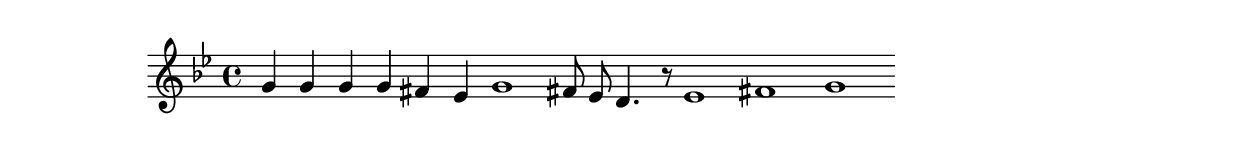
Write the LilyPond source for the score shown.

%% DO NOT EDIT this file manually; it is automatically
%% generated from LSR http://lsr.dsi.unimi.it
%% Make any changes in LSR itself, or in Documentation/snippets/new/ ,
%% and then run scripts/auxiliar/makelsr.py
%%
%% This file is in the public domain.
\version "2.15.20"

\header {
  lsrtags = "world-music"

%% Translation of GIT committish: 2d548a99cb9dba80f2ff035582009477cd37eceb
  texidoces = "
Para las improvisaciones o @emph{taqasim} que son libres durante unos
momentos, se puede omitir la indicación de compás y se puede usar
@code{\\cadenzaOn}.  Podría ser necesario ajustar el estilo de
alteraciones accidentales, porque la ausencia de líneas divisorias
hará que la alteración aparezca una sola vez.  He aquí un ejemplo de
cómo podría ser el comienzo de una improvisación @emph{hijaz}:

"
doctitlees = "Improvisación de música árabe"


%% Translation of GIT committish: 0a868be38a775ecb1ef935b079000cebbc64de40
  texidocde = "
Bei Improvisation oder @emph{taqasim}, die zeitlich frei gespielt
werden, kann die Taktart ausgelassen werden und @code{\\cadenzaOn}
kann eingesetzt werden.  Es kann nötig sein, den Versetzungszeichenstil
anzupassen, weil sonst die Versetzungszeichen nur einmal ausgegeben
werden, da keine Taktlinien gesetzt sind.  Hier ein Beispiel, wie
der Beginn einer @emph{hijaz}-Improvisation aussehen könnte:

"

  doctitlede = "Arabische Improvisation"

  texidoc = "
For improvisations or taqasim which are temporarily free, the time
signature can be omitted and @code{\\cadenzaOn} can be used.  Adjusting
the accidental style might be required, since the absence of bar lines
will cause the accidental to be marked only once.  Here is an example
of what could be the start of a hijaz improvisation:

"
  doctitle = "Arabic improvisation"
} % begin verbatim

\include "arabic.ly"

\relative sol' {
  \key re \kurd
  \accidentalStyle "forget"
  \cadenzaOn
  sol4 sol sol sol fad mib sol1 fad8 mib re4. r8 mib1 fad sol
}
